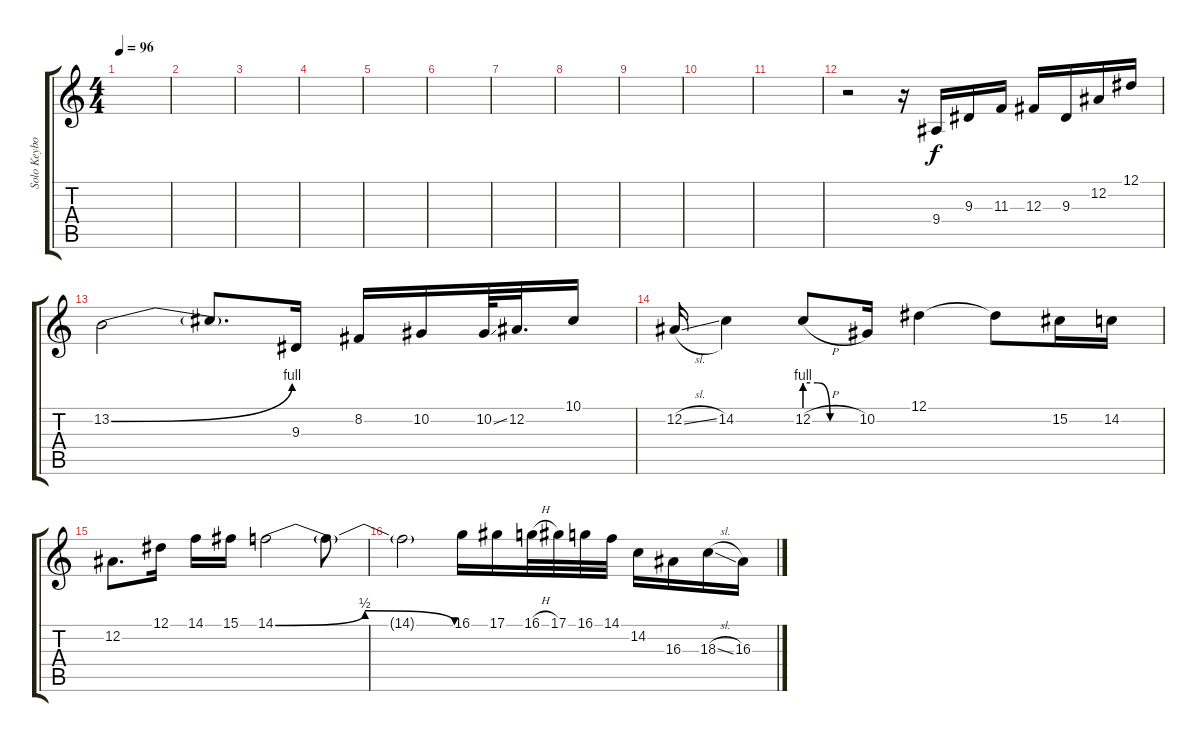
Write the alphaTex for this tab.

\track ("Solo Keyboard" "Solo Keybo") {instrument lead2sawtooth bank 255}
\staff {score tabs}
\tuning (Eb4 Bb3 Gb3 Db3 Ab2 Eb2) {hide}
\ts (4 4)
\tempo 96
\clef g2
\ks c
|
|
|
|
|
|
|
|
|
|
|
r.2 r.16 9.4.16 9.3.16 11.3.16 12.3.16 9.3.16 12.2.16 12.1.16 |
13.2{be (bend 0 0 60 4)}.2 13.2{t}.8{d} 9.3.16 8.2.16 10.2.16 10.2{ss}.64 12.2.32{d} 10.1.16 |
12.2{sl}.16 14.2.4 12.2{be (custom 0 4 15 4 30 0 60 0) h}.8 10.2.16 12.1.4 12.1{t}.8 15.2.16 14.2.16 |
12.2.8{d} 12.1.16 14.1.16 15.1.16 14.1{be (bendrelease 0 0 10 2 42 2 60 0)}.2 14.1{t}.8 |
14.1{t}.2 16.1.16 17.1.16 16.1{h}.32 17.1.32 16.1.32 14.1.32 14.2.16 16.3.16 18.3{sl}.16 16.3.16
